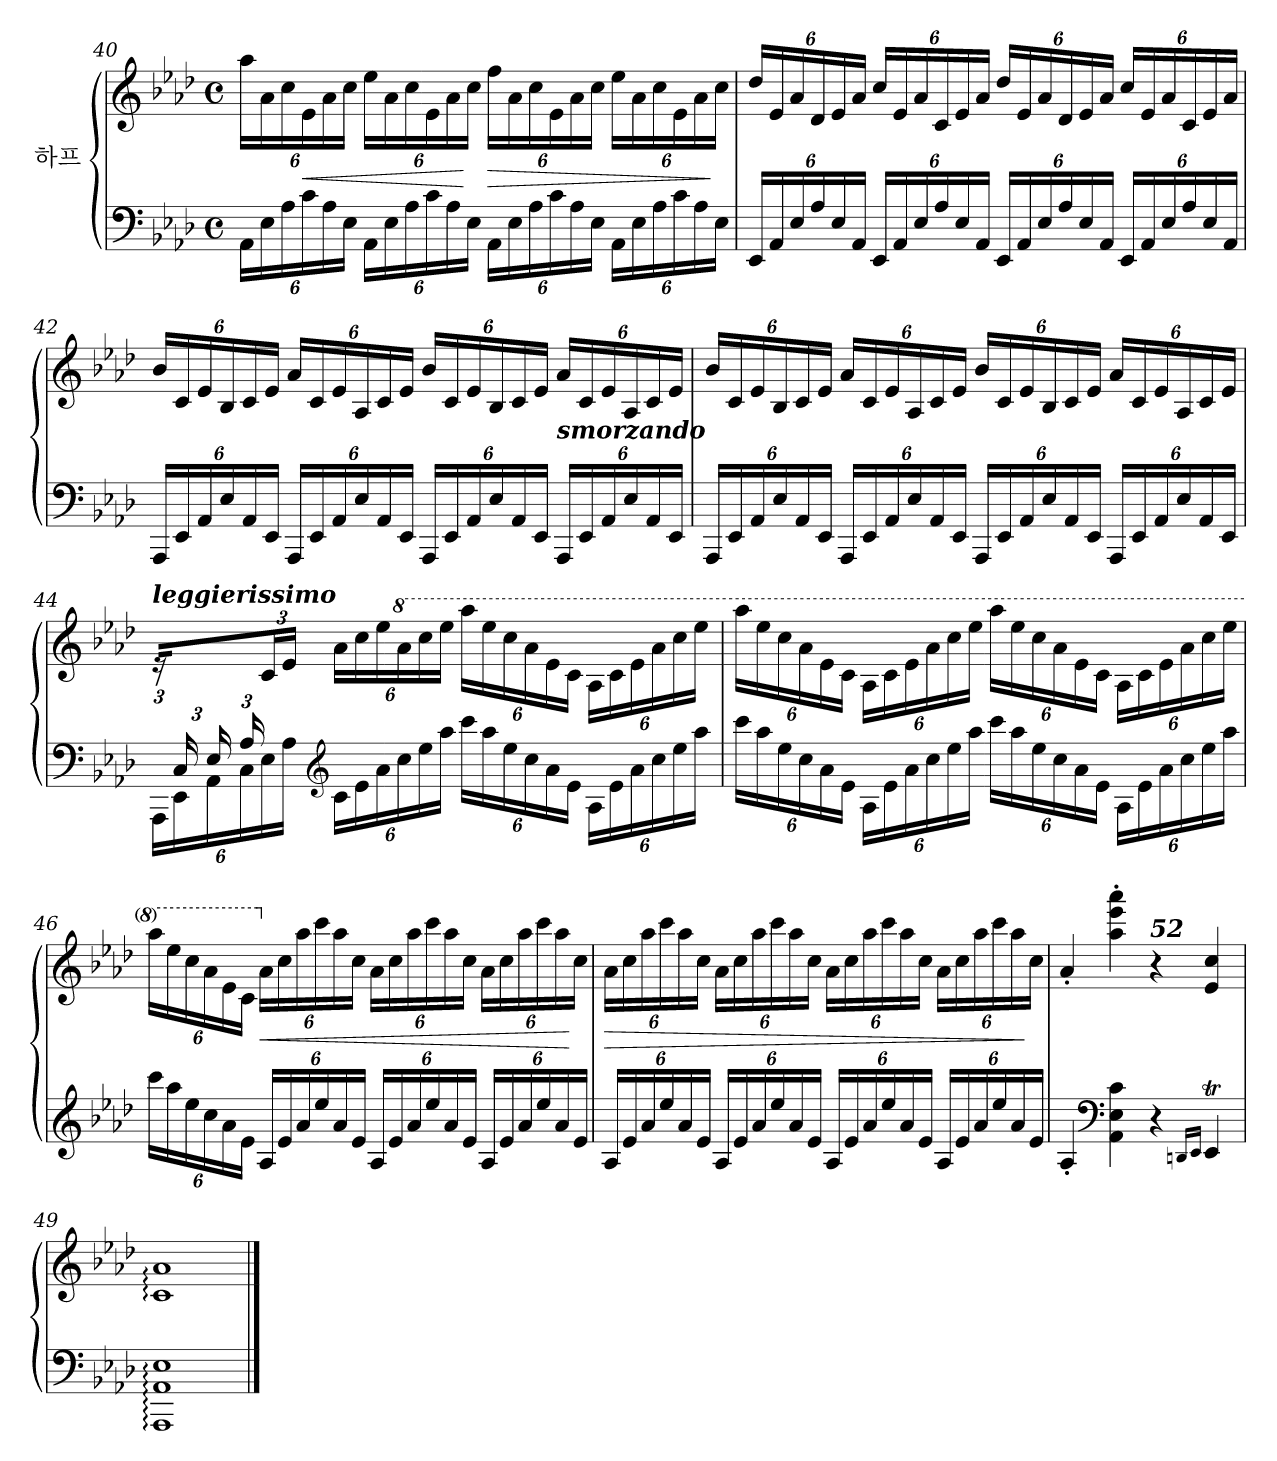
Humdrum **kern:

**kern	**kern	**dynam
*part1	*part1	*part1
*staff2	*staff1	*staff1/2
*I"하프	*	*
*clefF4	*clefG2	*
*k[b-e-a-d-]	*k[b-e-a-d-]	*
*M4/4	*M4/4	*
*met(c)	*met(c)	*
*Xbrackettup	*Xbrackettup	*
=40	=40	=40
24AA-\LL	24aa-\LL	.
24E-\	24a-\	.
24A-\	24cc\	.
!	!	!LO:HP:b
24c\	24e-\	<
24A-\	24a-\	.
24E-\JJ	24cc\JJ	.
24AA-\LL	24ee-\LL	.
24E-\	24a-\	.
24A-\	24cc\	.
24c\	24e-\	.
24A-\	24a-\	.
24E-\JJ	24cc\JJ	[
!	!	!LO:HP:b
24AA-\LL	24ff\LL	>
24E-\	24a-\	.
24A-\	24cc\	.
24c\	24e-\	.
24A-\	24a-\	.
24E-\JJ	24cc\JJ	.
24AA-\LL	24ee-\LL	.
24E-\	24a-\	.
24A-\	24cc\	.
24c\	24e-\	.
24A-\	24a-\	.
24E-\JJ	24cc\JJ	]
!!LO:LB:g=z
=41	=41	=41
!	!	!LO:DY:b
24EE-/LL	24dd-/LL	other-dynamics
24AA-/	24e-/	.
24E-/	24a-/	.
24A-/	24d-/	.
24E-/	24e-/	.
24AA-/JJ	24a-/JJ	.
24EE-/LL	24cc/LL	.
24AA-/	24e-/	.
24E-/	24a-/	.
24A-/	24c/	.
24E-/	24e-/	.
24AA-/JJ	24a-/JJ	.
24EE-/LL	24dd-/LL	.
24AA-/	24e-/	.
24E-/	24a-/	.
24A-/	24d-/	.
24E-/	24e-/	.
24AA-/JJ	24a-/JJ	.
24EE-/LL	24cc/LL	.
24AA-/	24e-/	.
24E-/	24a-/	.
24A-/	24c/	.
24E-/	24e-/	.
24AA-/JJ	24a-/JJ	.
=42	=42	=42
24AAA-/LL	24b-/LL	.
24EE-/	24c/	.
24AA-/	24e-/	.
24E-/	24B-/	.
24AA-/	24c/	.
24EE-/JJ	24e-/JJ	.
24AAA-/LL	24a-/LL	.
24EE-/	24c/	.
24AA-/	24e-/	.
24E-/	24A-/	.
24AA-/	24c/	.
24EE-/JJ	24e-/JJ	.
24AAA-/LL	24b-/LL	.
24EE-/	24c/	.
24AA-/	24e-/	.
24E-/	24B-/	.
24AA-/	24c/	.
24EE-/JJ	24e-/JJ	.
!	!LO:TX:b:Bi:t=smorzando	!
24AAA-/LL	24a-/LL	.
24EE-/	24c/	.
24AA-/	24e-/	.
24E-/	24A-/	.
24AA-/	24c/	.
24EE-/JJ	24e-/JJ	.
!!LO:LB:g=z
=43	=43	=43
24AAA-/LL	24b-/LL	.
24EE-/	24c/	.
24AA-/	24e-/	.
24E-/	24B-/	.
24AA-/	24c/	.
24EE-/JJ	24e-/JJ	.
24AAA-/LL	24a-/LL	.
24EE-/	24c/	.
24AA-/	24e-/	.
24E-/	24A-/	.
24AA-/	24c/	.
24EE-/JJ	24e-/JJ	.
24AAA-/LL	24b-/LL	.
24EE-/	24c/	.
24AA-/	24e-/	.
24E-/	24B-/	.
24AA-/	24c/	.
24EE-/JJ	24e-/JJ	.
24AAA-/LL	24a-/LL	.
24EE-/	24c/	.
24AA-/	24e-/	.
24E-/	24A-/	.
24AA-/	24c/	.
24EE-/JJ	24e-/JJ	.
!!LO:PB:g=z
=44	=44	=44
*^	*	*
!	!	!LO:TX:a:Bi:t=leggierissimo	!
24ryy	24AAA-\LL	24r	.
24C/LL	24EE-\	8ryy	.
24E-/	24AA-\	.	.
24A-/	24C\	.	.
6%5ryy	24E-\	24c/	.
.	24A-\JJ	24e-/JJ	.
*clefG2	*	*	*
.	24c\LL	24a-\LL	.
.	24e-\	24cc\	.
.	24a-\	24ee-\	.
*	*	*8va	*
.	24cc\	24aa-\	.
.	24ee-\	24ccc\	.
.	24aa-\JJ	24eee-\JJ	.
.	24ccc\LL	24aaa-\LL	.
.	24aa-\	24eee-\	.
.	24ee-\	24ccc\	.
.	24cc\	24aa-\	.
.	24a-\	24ee-\	.
.	24e-\JJ	24cc\JJ	.
.	24A-\LL	24a-\LL	.
.	24e-\	24cc\	.
.	24a-\	24ee-\	.
.	24cc\	24aa-\	.
.	24ee-\	24ccc\	.
.	24aa-\JJ	24eee-\JJ	.
*v	*v	*	*
!!LO:LB:g=z
=45	=45	=45
24ccc\LL	24aaa-\LL	.
24aa-\	24eee-\	.
24ee-\	24ccc\	.
24cc\	24aa-\	.
24a-\	24ee-\	.
24e-\JJ	24cc\JJ	.
24A-\LL	24a-\LL	.
24e-\	24cc\	.
24a-\	24ee-\	.
24cc\	24aa-\	.
24ee-\	24ccc\	.
24aa-\JJ	24eee-\JJ	.
24ccc\LL	24aaa-\LL	.
24aa-\	24eee-\	.
24ee-\	24ccc\	.
24cc\	24aa-\	.
24a-\	24ee-\	.
24e-\JJ	24cc\JJ	.
24A-\LL	24a-\LL	.
24e-\	24cc\	.
24a-\	24ee-\	.
24cc\	24aa-\	.
24ee-\	24ccc\	.
24aa-\JJ	24eee-\JJ	.
=46	=46	=46
24ccc\LL	24aaa-\LL	.
24aa-\	24eee-\	.
24ee-\	24ccc\	.
24cc\	24aa-\	.
24a-\	24ee-\	.
24e-\JJ	24cc\JJ	.
*	*X8va	*
!	!	!LO:HP:b
24A-/LL	24a-\LL	<
24e-/	24cc\	.
24a-/	24aa-\	.
24ee-/	24ccc\	.
24a-/	24aa-\	.
24e-/JJ	24cc\JJ	.
24A-/LL	24a-\LL	.
24e-/	24cc\	.
24a-/	24aa-\	.
24ee-/	24ccc\	.
24a-/	24aa-\	.
24e-/JJ	24cc\JJ	.
24A-/LL	24a-\LL	.
24e-/	24cc\	.
24a-/	24aa-\	.
24ee-/	24ccc\	.
24a-/	24aa-\	.
24e-/JJ	24cc\JJ	[
!!LO:LB:g=z
=47	=47	=47
!	!	!LO:HP:b
24A-/LL	24a-\LL	>
24e-/	24cc\	.
24a-/	24aa-\	.
24ee-/	24ccc\	.
24a-/	24aa-\	.
24e-/JJ	24cc\JJ	.
24A-/LL	24a-\LL	.
24e-/	24cc\	.
24a-/	24aa-\	.
24ee-/	24ccc\	.
24a-/	24aa-\	.
24e-/JJ	24cc\JJ	.
24A-/LL	24a-\LL	.
24e-/	24cc\	.
24a-/	24aa-\	.
24ee-/	24ccc\	.
24a-/	24aa-\	.
24e-/JJ	24cc\JJ	.
24A-/LL	24a-\LL	.
24e-/	24cc\	.
24a-/	24aa-\	.
24ee-/	24ccc\	.
24a-/	24aa-\	.
24e-/JJ	24cc\JJ	]
=48	=48	=48
4A-'/	4a-'/	.
*clefF4	*	*
4AA-\ 4E-\ 4c\	4aa-\' 4eee-\' 4aaa-\'	.
!	!LO:TX:a:Bi:t=52	!
4r	4r	.
16qDDn/LL	.	.
16qEE-/JJ	.	.
4EE-T/	4e-/ 4cc/	.
=49	=49	=49
1AAA-: 1AA-: 1E-:	1c: 1a-:	.
==	==	==
*-	*-	*-
